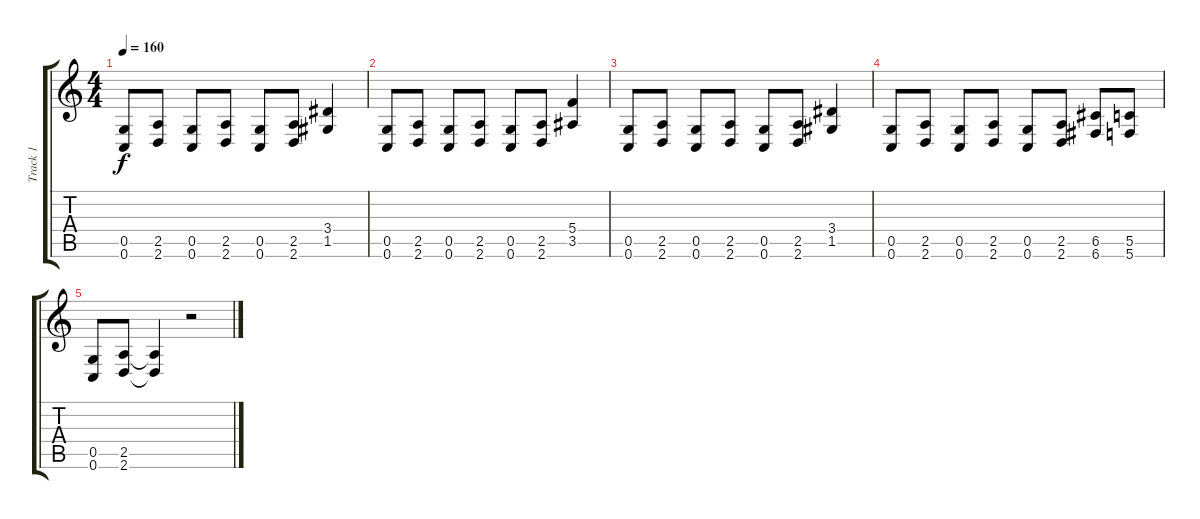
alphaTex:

\track ("Track 1" "Track 1") {instrument distortionguitar}
\staff {score tabs}
\tuning (D4 A3 F3 C3 G2 C2) {hide}
\ts (4 4)
\tempo 160
\clef g2
\ks c
(0.5 0.6).8{dy f} (2.5 2.6).8 (0.5 0.6).8 (2.5 2.6).8 (0.5 0.6).8 (2.5 2.6).8 (3.4 1.5).4 |
(0.5 0.6).8 (2.5 2.6).8 (0.5 0.6).8 (2.5 2.6).8 (0.5 0.6).8 (2.5 2.6).8 (5.4 3.5).4 |
(0.5 0.6).8 (2.5 2.6).8 (0.5 0.6).8 (2.5 2.6).8 (0.5 0.6).8 (2.5 2.6).8 (3.4 1.5).4 |
(0.5 0.6).8 (2.5 2.6).8 (0.5 0.6).8 (2.5 2.6).8 (0.5 0.6).8 (2.5 2.6).8 (6.5 6.6).8 (5.5 5.6).8 |
(0.5 0.6).8 (2.5 2.6).8 (2.5{t} 2.6{t}).4 r.2
